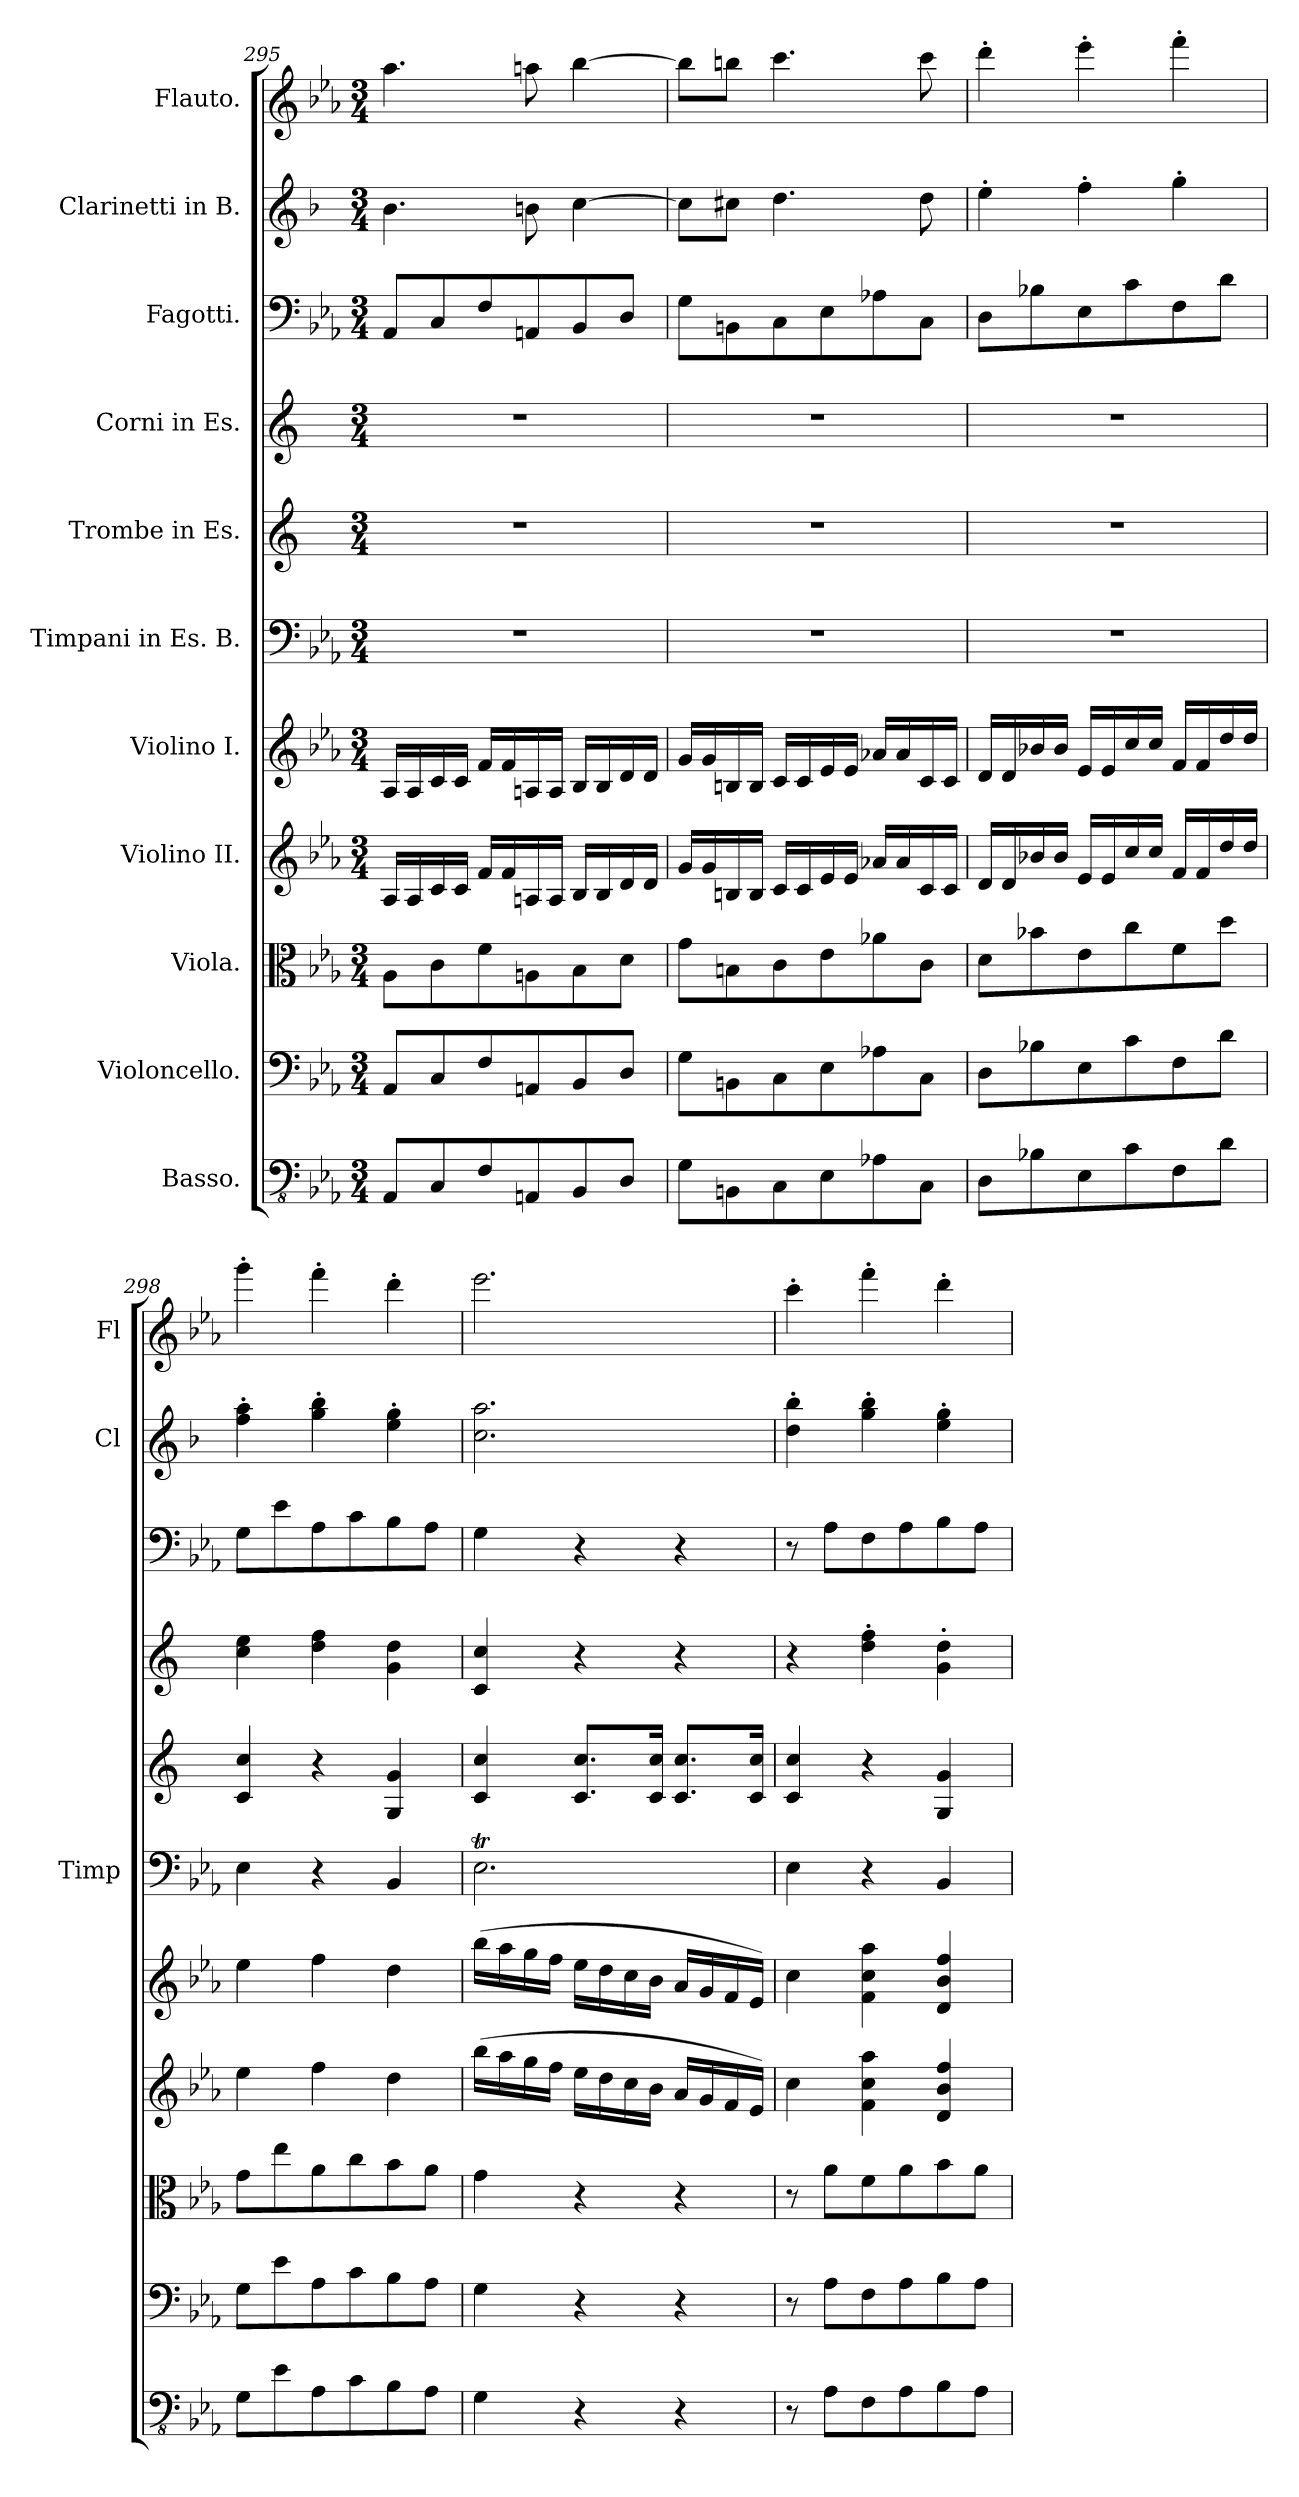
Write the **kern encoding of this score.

**kern	**kern	**kern	**kern	**kern	**kern	**kern	**kern	**kern	**kern	**kern
*part11	*part10	*part9	*part8	*part7	*part6	*part5	*part4	*part3	*part2	*part1
*staff11	*staff10	*staff9	*staff8	*staff7	*staff6	*staff5	*staff4	*staff3	*staff2	*staff1
*I"Basso.	*I"Violoncello.	*I"Viola.	*I"Violino II.	*I"Violino I.	*I"Timpani in Es. B.	*I"Trombe in Es.	*I"Corni in Es.	*I"Fagotti.	*I"Clarinetti in B.	*I"Flauto.
*	*	*	*	*	*I'Timp	*	*	*	*I'Cl	*I'Fl
*clefFv4	*clefF4	*clefC3	*clefG2	*clefG2	*clefF4	*clefG2	*clefG2	*clefF4	*clefG2	*clefG2
*	*	*	*	*	*	*ITrd-2c-3	*ITrd5c9	*	*ITrd1c2	*
*k[b-e-a-]	*k[b-e-a-]	*k[b-e-a-]	*k[b-e-a-]	*k[b-e-a-]	*k[b-e-a-]	*k[b-e-a-]	*k[b-e-a-]	*k[b-e-a-]	*k[b-e-a-]	*k[b-e-a-]
*M3/4	*M3/4	*M3/4	*M3/4	*M3/4	*M3/4	*M3/4	*M3/4	*M3/4	*M3/4	*M3/4
=295	=295	=295	=295	=295	=295	=295	=295	=295	=295	=295
8AAA-/L	8AA-/L	8A-\L	16A-/LL	16A-/LL	2.r	2.r	2.r	8AA-/L	4.a-\	4.aa-\
.	.	.	16A-/	16A-/	.	.	.	.	.	.
8CC/	8C/	8c\	16c/	16c/	.	.	.	8C/	.	.
.	.	.	16c/JJ	16c/JJ	.	.	.	.	.	.
8FF/	8F/	8f\	16f/LL	16f/LL	.	.	.	8F/	.	.
.	.	.	16f/	16f/	.	.	.	.	.	.
8AAAn/	8AAn/	8An\	16An/	16An/	.	.	.	8AAn/	8an\	8aan\
.	.	.	16A/JJ	16A/JJ	.	.	.	.	.	.
8BBB-/	8BB-/	8B-\	16B-/LL	16B-/LL	.	.	.	8BB-/	[4b-\	[4bb-\
.	.	.	16B-/	16B-/	.	.	.	.	.	.
8DD/J	8D/J	8d\J	16d/	16d/	.	.	.	8D/J	.	.
.	.	.	16d/JJ	16d/JJ	.	.	.	.	.	.
!!LO:PB:g=z
=296	=296	=296	=296	=296	=296	=296	=296	=296	=296	=296
8GG\L	8G\L	8g\L	16g/LL	16g/LL	2.r	2.r	2.r	8G\L	8b-\L]	8bb-\L]
.	.	.	16g/	16g/	.	.	.	.	.	.
8BBBn\	8BBn\	8Bn\	16Bn/	16Bn/	.	.	.	8BBn\	8bn\J	8bbn\J
.	.	.	16B/JJ	16B/JJ	.	.	.	.	.	.
8CC\	8C\	8c\	16c/LL	16c/LL	.	.	.	8C\	4.cc\	4.ccc\
.	.	.	16c/	16c/	.	.	.	.	.	.
8EE-\	8E-\	8e-\	16e-/	16e-/	.	.	.	8E-\	.	.
.	.	.	16e-/JJ	16e-/JJ	.	.	.	.	.	.
8AA-X\	8A-X\	8a-X\	16a-X/LL	16a-X/LL	.	.	.	8A-X\	.	.
.	.	.	16a-/	16a-/	.	.	.	.	.	.
8CC\J	8C\J	8c\J	16c/	16c/	.	.	.	8C\J	8cc\	8ccc\
.	.	.	16c/JJ	16c/JJ	.	.	.	.	.	.
=297	=297	=297	=297	=297	=297	=297	=297	=297	=297	=297
8DD\L	8D\L	8d\L	16d/LL	16d/LL	2.r	2.r	2.r	8D\L	4dd'\	4ddd'\
.	.	.	16d/	16d/	.	.	.	.	.	.
8BB-X\	8B-X\	8b-X\	16b-X/	16b-X/	.	.	.	8B-X\	.	.
.	.	.	16b-/JJ	16b-/JJ	.	.	.	.	.	.
8EE-\	8E-\	8e-\	16e-/LL	16e-/LL	.	.	.	8E-\	4ee-'\	4eee-'\
.	.	.	16e-/	16e-/	.	.	.	.	.	.
8C\	8c\	8cc\	16cc/	16cc/	.	.	.	8c\	.	.
.	.	.	16cc/JJ	16cc/JJ	.	.	.	.	.	.
8FF\	8F\	8f\	16f/LL	16f/LL	.	.	.	8F\	4ff'\	4fff'\
.	.	.	16f/	16f/	.	.	.	.	.	.
8D\J	8d\J	8dd\J	16dd/	16dd/	.	.	.	8d\J	.	.
.	.	.	16dd/JJ	16dd/JJ	.	.	.	.	.	.
=298	=298	=298	=298	=298	=298	=298	=298	=298	=298	=298
8GG\L	8G\L	8g\L	4ee-\	4ee-\	4E-\	4e-/ 4ee-/	4e-\ 4g\	8G\L	4ee-\' 4gg\'	4ggg'\
8E-\	8e-\	8ee-\	.	.	.	.	.	8e-\	.	.
8AA-\	8A-\	8a-\	4ff\	4ff\	4r	4r	4f\ 4a-\	8A-\	4ff\' 4aa-\'	4fff'\
8C\	8c\	8cc\	.	.	.	.	.	8c\	.	.
8BB-\	8B-\	8b-\	4dd\	4dd\	4BB-/	4B-/ 4b-/	4B-\ 4f\	8B-\	4dd\' 4ff\'	4ddd'\
8AA-\J	8A-\J	8a-\J	.	.	.	.	.	8A-\J	.	.
=299	=299	=299	=299	=299	=299	=299	=299	=299	=299	=299
4GG\	4G\	4g\	(>16bb-\LL	(>16bb-\LL	2.E-T\	4e-/ 4ee-/	4E-/ 4e-/	4G\	2.b-\ 2.gg\	2.eee-\
.	.	.	16aa-\	16aa-\	.	.	.	.	.	.
.	.	.	16gg\	16gg\	.	.	.	.	.	.
.	.	.	16ff\JJ	16ff\JJ	.	.	.	.	.	.
4r	4r	4r	16ee-\LL	16ee-\LL	.	8.e-/ 8.ee-/L	4r	4r	.	.
.	.	.	16dd\	16dd\	.	.	.	.	.	.
.	.	.	16cc\	16cc\	.	.	.	.	.	.
.	.	.	16b-\JJ	16b-\JJ	.	16e-/ 16ee-/Jk	.	.	.	.
4r	4r	4r	16a-/LL	16a-/LL	.	8.e-/ 8.ee-/L	4r	4r	.	.
.	.	.	16g/	16g/	.	.	.	.	.	.
.	.	.	16f/	16f/	.	.	.	.	.	.
.	.	.	16e-/JJ)	16e-/JJ)	.	16e-/ 16ee-/Jk	.	.	.	.
=300	=300	=300	=300	=300	=300	=300	=300	=300	=300	=300
8r	8r	8r	4cc\	4cc\	4E-\	4e-/ 4ee-/	4r	8r	4cc\' 4aa-\'	4ccc'\
8AA-\L	8A-\L	8a-\L	.	.	.	.	.	8A-\L	.	.
8FF\	8F\	8f\	4f\ 4cc\ 4aa-\	4f\ 4cc\ 4aa-\	4r	4r	4f\' 4a-\'	8F\	4ff\' 4aa-\'	4fff'\
8AA-\	8A-\	8a-\	.	.	.	.	.	8A-\	.	.
8BB-\	8B-\	8b-\	4d/ 4b-/ 4ff/	4d/ 4b-/ 4ff/	4BB-/	4B-/ 4b-/	4B-\' 4f\'	8B-\	4dd\' 4ff\'	4ddd'\
8AA-\J	8A-\J	8a-\J	.	.	.	.	.	8A-\J	.	.
=	=	=	=	=	=	=	=	=	=	=
*-	*-	*-	*-	*-	*-	*-	*-	*-	*-	*-
